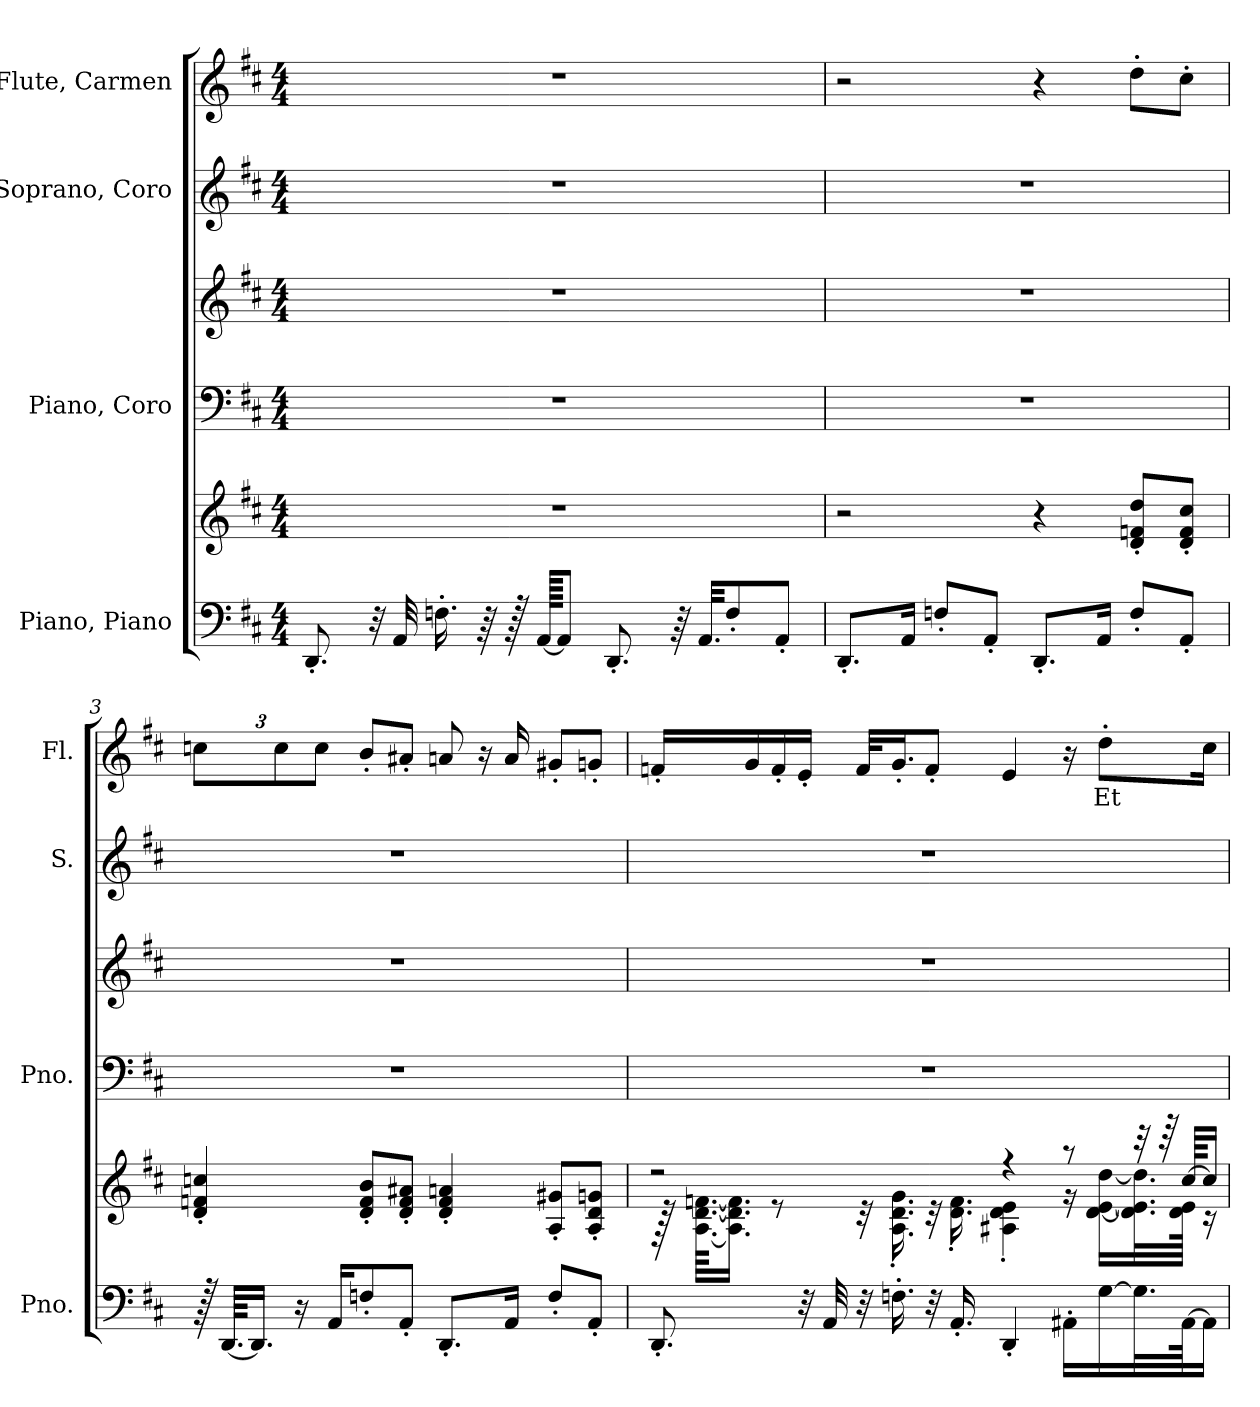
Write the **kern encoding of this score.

**kern	**kern	**kern	**kern	**kern	**kern	**text
*part4	*part4	*part3	*part3	*part2	*part1	*part1
*staff6	*staff5	*staff4	*staff3	*staff2	*staff1	*staff1
*I"Piano, Piano	*	*I"Piano, Coro	*	*I"Soprano, Coro	*I"Flute, Carmen	*
*I'Pno.	*	*I'Pno.	*	*I'S.	*I'Fl.	*
*clefF4	*clefG2	*clefF4	*clefG2	*clefG2	*clefG2	*
*k[f#c#]	*k[f#c#]	*k[f#c#]	*k[f#c#]	*k[f#c#]	*k[f#c#]	*
*M4/4	*M4/4	*M4/4	*M4/4	*M4/4	*M4/4	*
*MM67	*MM67	*MM67	*MM67	*MM67	*MM67	*
=1	=1	=1	=1	=1	=1	=1
8.DD'/	1r	1r	1r	1r	1r	.
32r	.	.	.	.	.	.
32AA/	.	.	.	.	.	.
16.Fn'\	.	.	.	.	.	.
64r	.	.	.	.	.	.
128r	.	.	.	.	.	.
[128AA/KKKKL	.	.	.	.	.	.
8AA/J]	.	.	.	.	.	.
8.DD'/	.	.	.	.	.	.
64r	.	.	.	.	.	.
32.AA/KKL	.	.	.	.	.	.
8F'/	.	.	.	.	.	.
8AA'/J	.	.	.	.	.	.
=2	=2	=2	=2	=2	=2	=2
8.DD'/L	2r	1r	1r	1r	2r	.
16AA/Jk	.	.	.	.	.	.
8Fn'/L	.	.	.	.	.	.
8AA'/J	.	.	.	.	.	.
8.DD'/L	4r	.	.	.	4r	.
16AA/Jk	.	.	.	.	.	.
8F'/L	8d/' 8fn/' 8dd/'L	.	.	.	8dd'\L	.
8AA'/J	8d/' 8f/' 8cc#/'J	.	.	.	8cc#'\J	.
!!LO:LB:g=z
=3	=3	=3	=3	=3	=3	=3
*	*	*	*	*	*Xbrackettup	*
128r	4d/' 4fn/' 4ccn/'	1r	1r	1r	12ccn\L	.
[64.DD/KKLL	.	.	.	.	.	.
16.DD/JJ]	.	.	.	.	.	.
.	.	.	.	.	12cc\	.
16r	.	.	.	.	.	.
.	.	.	.	.	12cc\J	.
16AA/KL	.	.	.	.	.	.
8Fn'/	8d/' 8f/' 8b/'L	.	.	.	8b'/L	.
8AA'/J	8d/' 8f/' 8a#X/'J	.	.	.	8a#X'/J	.
8.DD'/L	4d/' 4f/' 4an/'	.	.	.	8an/	.
.	.	.	.	.	16r	.
16AA/Jk	.	.	.	.	16a/	.
8F'/L	8A/' 8g#X/'L	.	.	.	8g#X'/L	.
8AA'/J	8A/' 8d/' 8gn/'J	.	.	.	8gn'/J	.
!!LO:PB:g=z
=4	=4	=4	=4	=4	=4	=4
*	*^	*	*	*	*	*
8.DD'/	2r	128r	1r	1r	1r	16fn'/LL	.
.	.	[64.A\ [64.d\ [64.fn\KKLL	.	.	.	.	.
.	.	16.A\] 16.d\] 16.f\]JJ	.	.	.	.	.
.	.	.	.	.	.	16g/	.
.	.	8r	.	.	.	16f'/	.
32r	.	.	.	.	.	16e'/JJ	.
32AA/	.	.	.	.	.	.	.
32r	.	32r	.	.	.	32f/KLL	.
16.Fn'\	.	16.A\' 16.d\' 16.g\'	.	.	.	16.g'/J	.
32r	.	32r	.	.	.	8f'/J	.
16.AA'/	.	16.d\' 16.f\'	.	.	.	.	.
4DD'/	4r	4A#X\' 4d\' 4e\'	.	.	.	4e/	.
16AA#X'\LL	8r	16r	.	.	.	16r	.
!	!	!	!	!	!	!	!LO:LY:b
[16G\	.	[16d\ [16e\ [16dd\LL	.	.	.	8dd'\L	Et
32.G\L]	32r	32.d\] 32.e\] 32.dd\]L	.	.	.	.	.
.	64r	.	.	.	.	.	.
[64AA#\JK	[64cc#/KKLL	64d\ 64e\JJJk	.	.	.	.	.
16AA#\JJ]	16cc#/JJ]	16r	.	.	.	16cc#\Jk	.
*	*v	*v	*	*	*	*	*
=	=	=	=	=	=	=
*-	*-	*-	*-	*-	*-	*-
